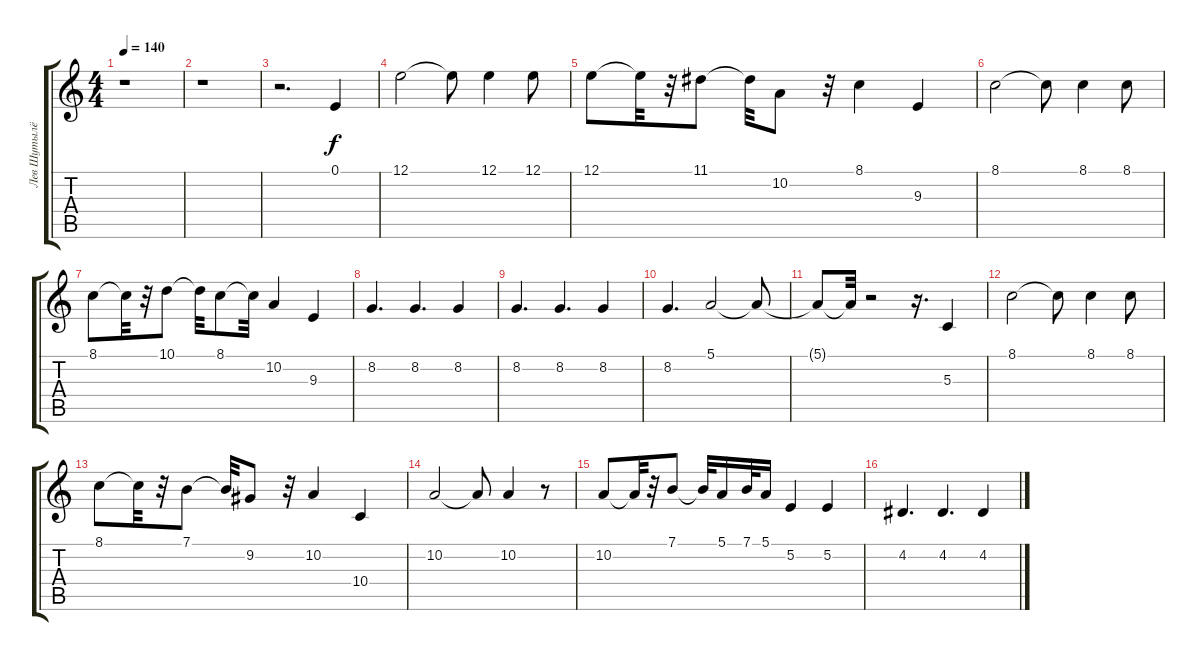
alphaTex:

\track ("Лев Шутылёв" "Лев Шутылё") {instrument accordion}
\staff {score tabs}
\tuning (E4 B3 G3 D3 A2 E2) {hide}
\ts (4 4)
\tempo 140
\clef g2
\ks c
r.1{dy f} |
r.1 |
r.2{d} 0.1.4 |
12.1.2 12.1{t}.8 12.1.4 12.1.8 |
12.1.8 12.1{t}.32 r.32 11.1.8 11.1{t}.32 10.2.8 r.32 8.1.4 9.3.4 |
8.1.2 8.1{t}.8 8.1.4 8.1.8 |
8.1.8 8.1{t}.32 r.32 10.1.8 10.1{t}.32 8.1.8 8.1{t}.32 10.2.4 9.3.4 |
8.2.4{d} 8.2.4{d} 8.2.4 |
8.2.4{d} 8.2.4{d} 8.2.4 |
8.2.4{d} 5.1.2 5.1{t}.8 |
5.1{t}.8 5.1{t}.32 r.2 r.16{d} 5.3.4 |
8.1.2 8.1{t}.8 8.1.4 8.1.8 |
8.1.8 8.1{t}.32 r.32 7.1.8 7.1{t}.32 9.2.8 r.32 10.2.4 10.4.4 |
10.2.2 10.2{t}.8 10.2.4 r.8 |
10.2.8 10.2{t}.32 r.32 7.1.8 7.1{t}.32 5.1.16 7.1.32 5.1.16 5.2.4 5.2.4 |
4.2.4{d} 4.2.4{d} 4.2.4
